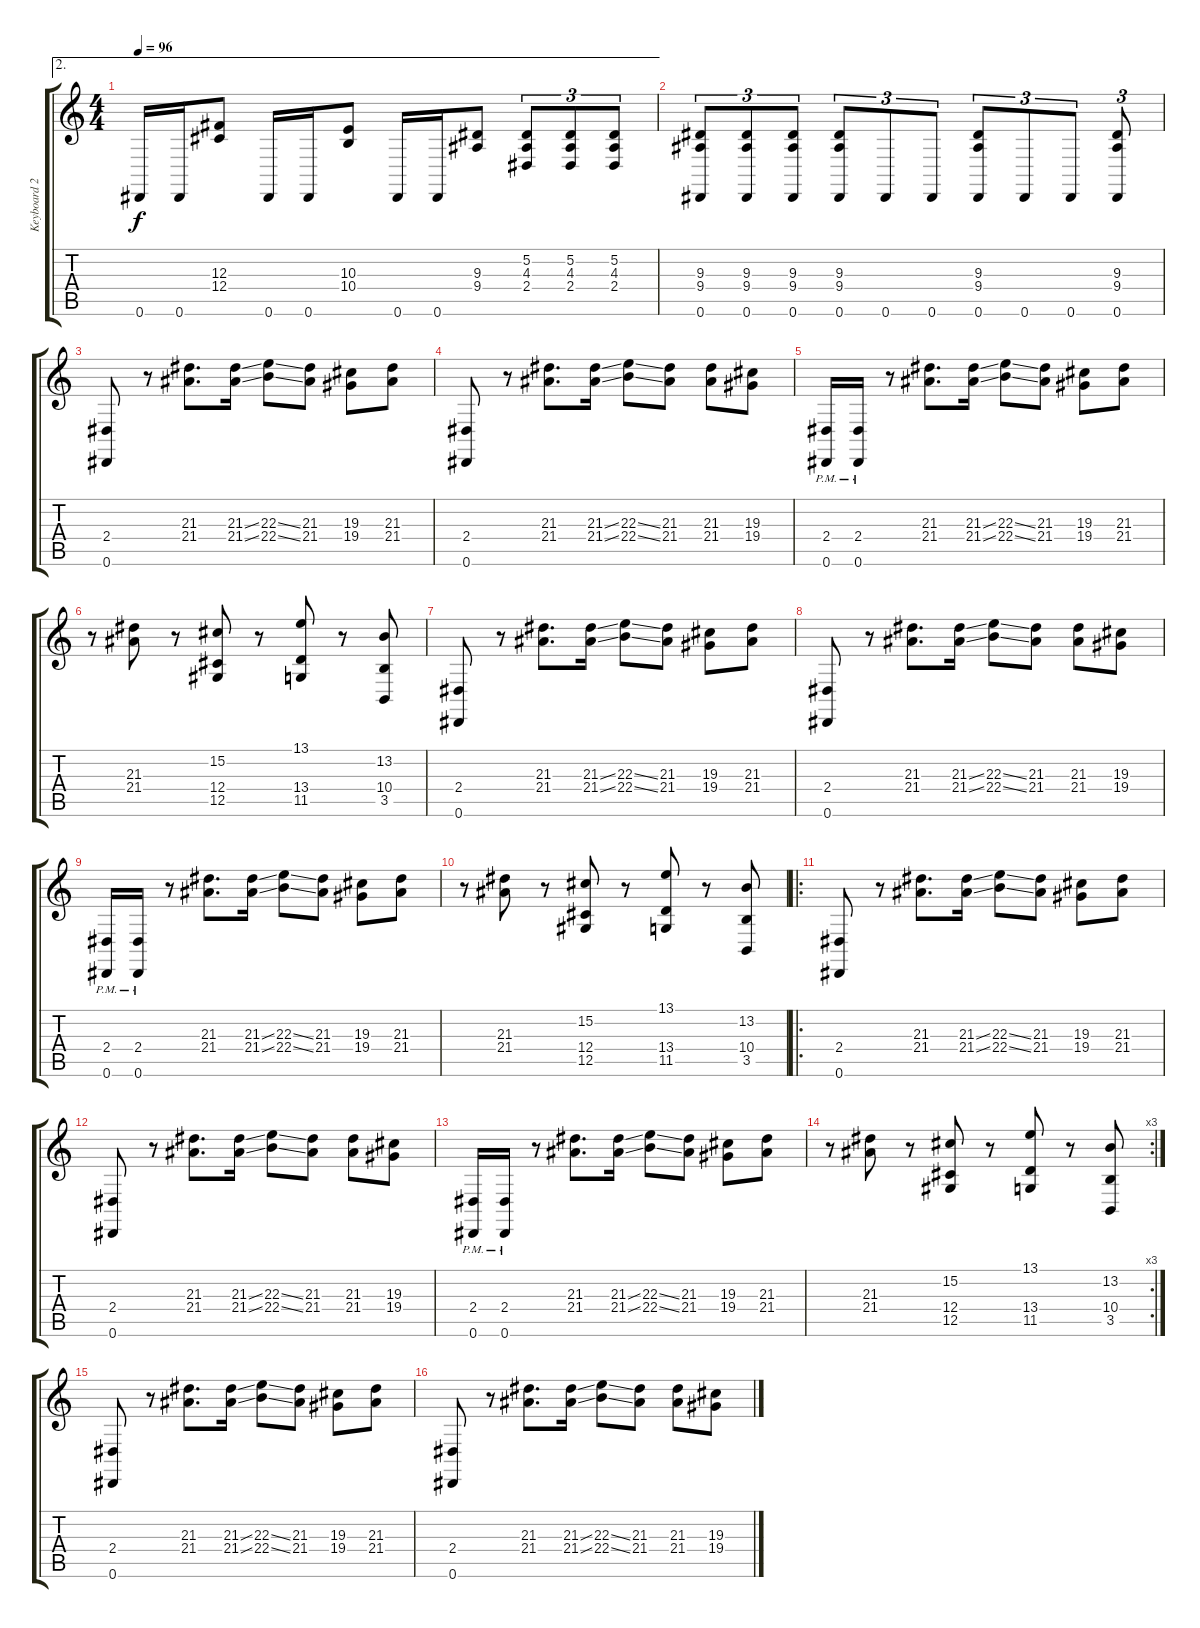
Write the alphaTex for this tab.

\track ("Keyboard 2" "Keyboard 2") {instrument stringensemble1}
\staff {score tabs}
\tuning (Eb4 Bb3 Gb3 Db3 Ab2 Eb2) {hide}
\ae 2
\ts (4 4)
\tempo 96
\clef g2
\ks c
0.6.16{dy f} 0.6.16 (12.3 12.4).8 0.6.16 0.6.16 (10.3 10.4).8 0.6.16 0.6.16 (9.3 9.4).8 (5.2 4.3 2.4).8{tu (3 2)} (5.2 4.3 2.4).8{tu (3 2)} (5.2 4.3 2.4).8{tu (3 2)} |
(9.3 9.4 0.6).8{tu (3 2)} (9.3 9.4 0.6).8{tu (3 2)} (9.3 9.4 0.6).8{tu (3 2)} (9.3 9.4 0.6).8{tu (3 2)} 0.6.8{tu (3 2)} 0.6.8{tu (3 2)} (9.3 9.4 0.6).8{tu (3 2)} 0.6.8{tu (3 2)} 0.6.8{tu (3 2)} (9.3 9.4 0.6).8{tu (3 2)} |
(2.4 0.6).8 r.8 (21.3 21.4).8{d} (21.3{ss} 21.4{ss}).16 (22.3{ss} 22.4{ss}).8 (21.3 21.4).8 (19.3 19.4).8 (21.3 21.4).8 |
(2.4 0.6).8 r.8 (21.3 21.4).8{d} (21.3{ss} 21.4{ss}).16 (22.3{ss} 22.4{ss}).8 (21.3 21.4).8 (21.3 21.4).8 (19.3 19.4).8 |
(2.4 0.6{pm}).16 (2.4 0.6{pm}).16 r.8 (21.3 21.4).8{d} (21.3{ss} 21.4{ss}).16 (22.3{ss} 22.4{ss}).8 (21.3 21.4).8 (19.3 19.4).8 (21.3 21.4).8 |
r.8 (21.3 21.4).8 r.8 (15.2 12.4 12.5).8 r.8 (13.1 13.4 11.5).8 r.8 (13.2 10.4 3.5).8 |
(2.4 0.6).8 r.8 (21.3 21.4).8{d} (21.3{ss} 21.4{ss}).16 (22.3{ss} 22.4{ss}).8 (21.3 21.4).8 (19.3 19.4).8 (21.3 21.4).8 |
(2.4 0.6).8 r.8 (21.3 21.4).8{d} (21.3{ss} 21.4{ss}).16 (22.3{ss} 22.4{ss}).8 (21.3 21.4).8 (21.3 21.4).8 (19.3 19.4).8 |
(2.4 0.6{pm}).16 (2.4 0.6{pm}).16 r.8 (21.3 21.4).8{d} (21.3{ss} 21.4{ss}).16 (22.3{ss} 22.4{ss}).8 (21.3 21.4).8 (19.3 19.4).8 (21.3 21.4).8 |
r.8 (21.3 21.4).8 r.8 (15.2 12.4 12.5).8 r.8 (13.1 13.4 11.5).8 r.8 (13.2 10.4 3.5).8 |
\ro
(2.4 0.6).8 r.8 (21.3 21.4).8{d} (21.3{ss} 21.4{ss}).16 (22.3{ss} 22.4{ss}).8 (21.3 21.4).8 (19.3 19.4).8 (21.3 21.4).8 |
(2.4 0.6).8 r.8 (21.3 21.4).8{d} (21.3{ss} 21.4{ss}).16 (22.3{ss} 22.4{ss}).8 (21.3 21.4).8 (21.3 21.4).8 (19.3 19.4).8 |
(2.4 0.6{pm}).16 (2.4 0.6{pm}).16 r.8 (21.3 21.4).8{d} (21.3{ss} 21.4{ss}).16 (22.3{ss} 22.4{ss}).8 (21.3 21.4).8 (19.3 19.4).8 (21.3 21.4).8 |
\rc 3
r.8 (21.3 21.4).8 r.8 (15.2 12.4 12.5).8 r.8 (13.1 13.4 11.5).8 r.8 (13.2 10.4 3.5).8 |
(2.4 0.6).8 r.8 (21.3 21.4).8{d} (21.3{ss} 21.4{ss}).16 (22.3{ss} 22.4{ss}).8 (21.3 21.4).8 (19.3 19.4).8 (21.3 21.4).8 |
(2.4 0.6).8 r.8 (21.3 21.4).8{d} (21.3{ss} 21.4{ss}).16 (22.3{ss} 22.4{ss}).8 (21.3 21.4).8 (21.3 21.4).8 (19.3 19.4).8
